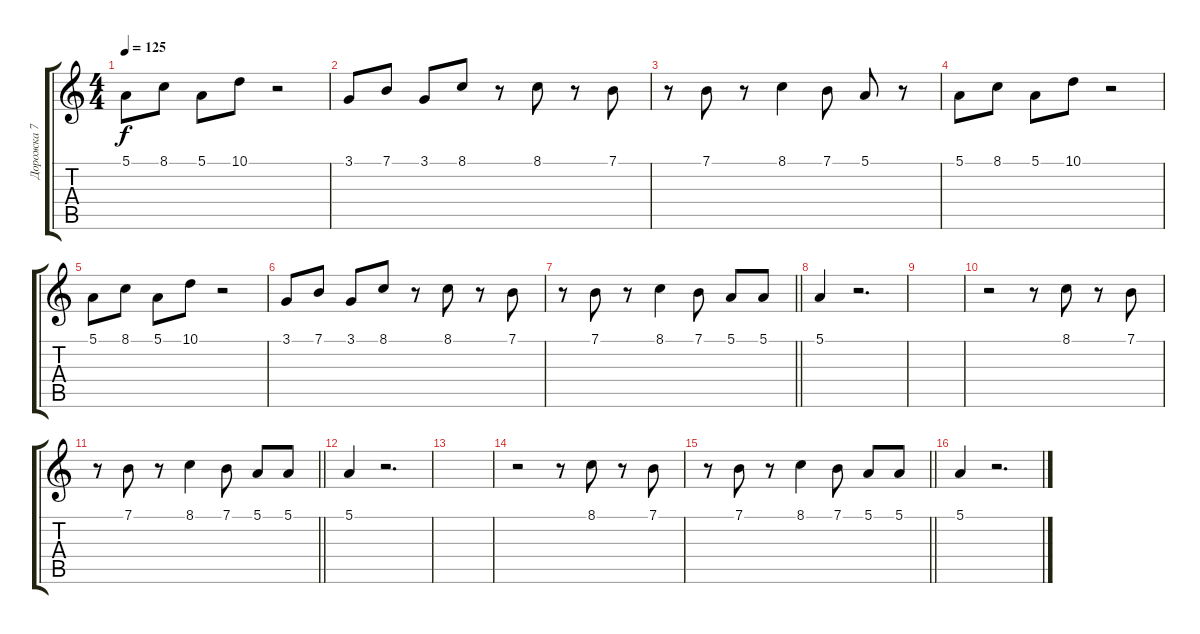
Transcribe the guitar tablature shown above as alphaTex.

\track ("Дорожка 7" "Дорожка 7") {instrument viola}
\staff {score tabs}
\tuning (E4 B3 G3 D3 A2 E2) {hide}
\ts (4 4)
\tempo 125
\clef g2
\ks c
5.1.8{dy f} 8.1.8 5.1.8 10.1.8 r.2 |
3.1.8 7.1.8 3.1.8 8.1.8 r.8 8.1.8 r.8 7.1.8 |
r.8 7.1.8 r.8 8.1.4 7.1.8 5.1.8 r.8 |
5.1.8 8.1.8 5.1.8 10.1.8 r.2 |
5.1.8 8.1.8 5.1.8 10.1.8 r.2 |
3.1.8 7.1.8 3.1.8 8.1.8 r.8 8.1.8 r.8 7.1.8 |
\barLineRight lightlight
r.8 7.1.8 r.8 8.1.4 7.1.8 5.1.8 5.1.8 |
5.1.4 r.2{d} |
|
r.2 r.8 8.1.8 r.8 7.1.8 |
\barLineRight lightlight
r.8 7.1.8 r.8 8.1.4 7.1.8 5.1.8 5.1.8 |
5.1.4 r.2{d} |
|
r.2 r.8 8.1.8 r.8 7.1.8 |
\barLineRight lightlight
r.8 7.1.8 r.8 8.1.4 7.1.8 5.1.8 5.1.8 |
5.1.4 r.2{d}
